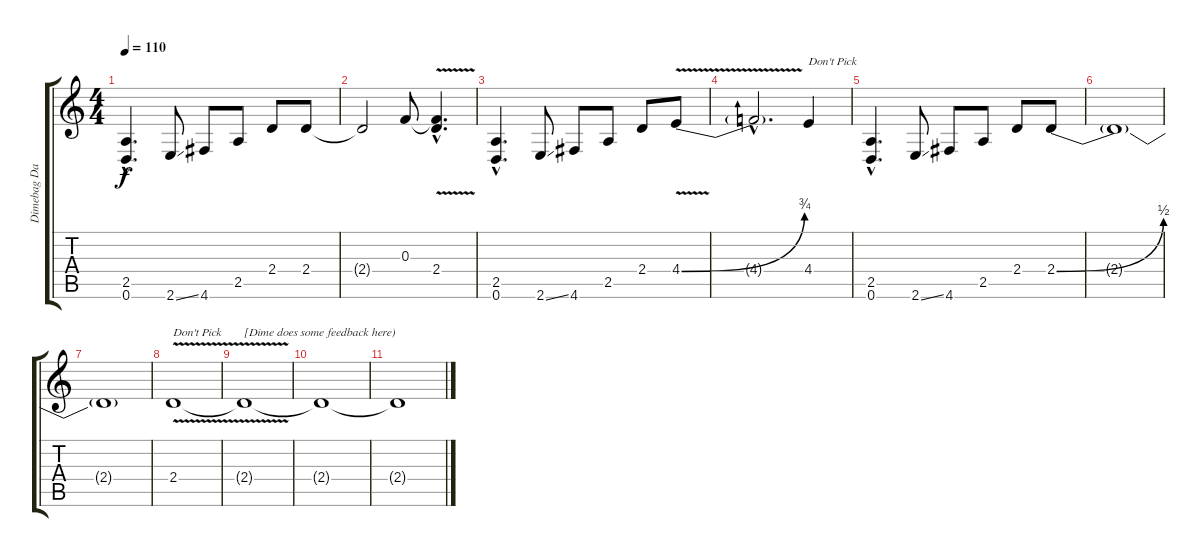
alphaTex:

\track ("Dimebag Darrell Rhythm" "Dimebag Da") {instrument overdrivenguitar}
\staff {score tabs}
\tuning (D4 A3 F3 C3 G2 D2) {hide}
\ts (4 4)
\tempo 110
\clef g2
\ks c
(2.5{hac} 0.6{hac}).4{d dy f} 2.6{ss}.8 4.6.8 2.5.8 2.4.8 2.4.8 |
2.4{t}.2 0.3.8 (0.3{v hac t} 2.4{v hac}).4{d} |
(2.5{hac} 0.6{hac}).4{d} 2.6{ss}.8 4.6.8 2.5.8 2.4.8 4.4{be (bend 0 0 60 3) v}.8 |
4.4{hac t}.2{d} 4.4.4{txt "Don't Pick"} |
(2.5{hac} 0.6{hac}).4{d} 2.6{ss}.8 4.6.8 2.5.8 2.4.8 2.4{be (bend 0 0 60 2)}.8 |
2.4{t}.1 |
2.4{t}.1 |
2.4{v}.1{txt "Don't Pick"} |
2.4{t}.1{txt "[Dime does some feedback here)"} |
2.4{t}.1 |
2.4{t}.1
